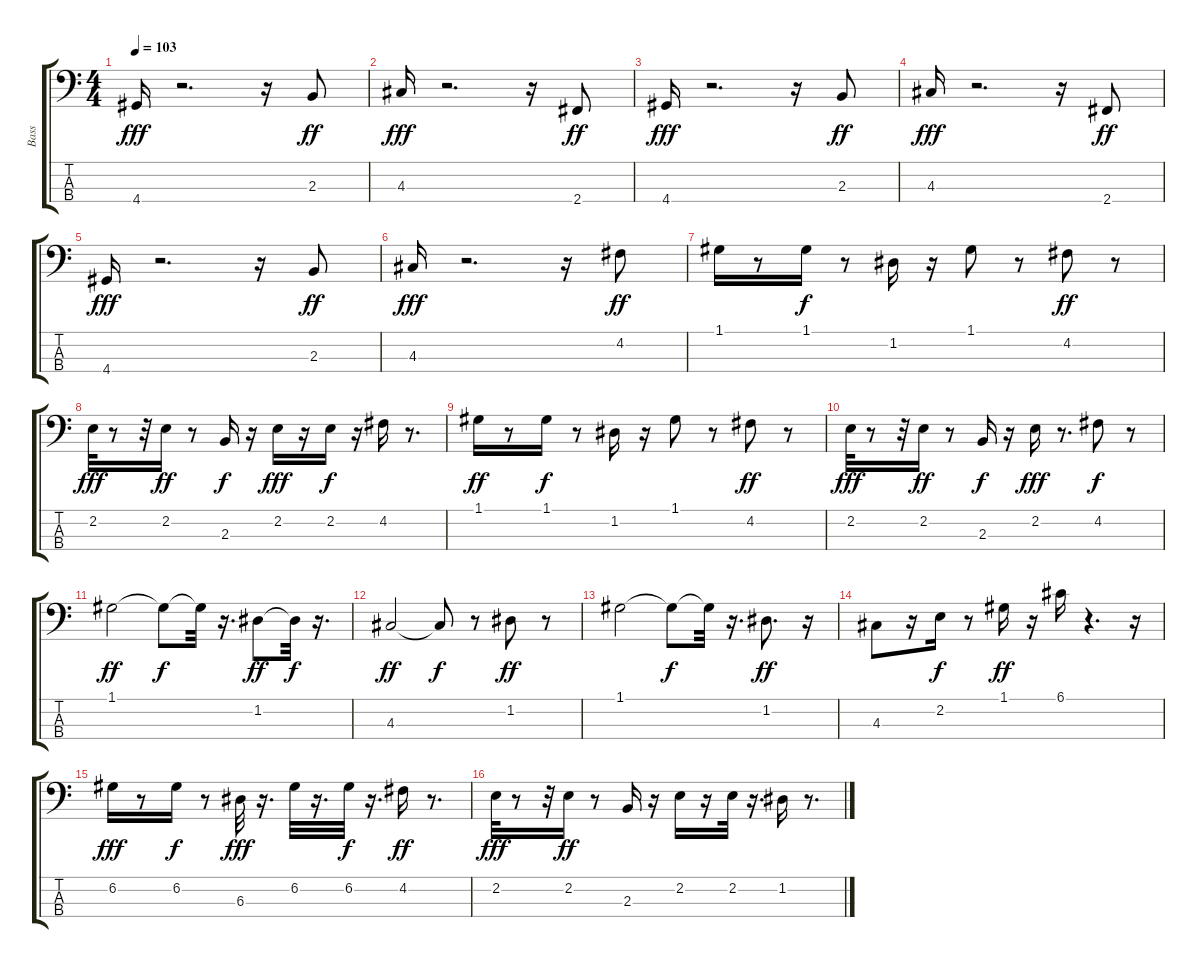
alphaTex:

\track ("Bass" "Bass") {instrument electricbassfinger}
\staff {score tabs}
\tuning (G2 D2 A1 E1) {hide}
\ts (4 4)
\tempo 103
\clef f4
\ks c
4.4.16{dy fff} r.2{d} r.16 2.3.8{dy ff} |
4.3.16{dy fff} r.2{d} r.16 2.4.8{dy ff} |
4.4.16{dy fff} r.2{d} r.16 2.3.8{dy ff} |
4.3.16{dy fff} r.2{d} r.16 2.4.8{dy ff} |
4.4.16{dy fff} r.2{d} r.16 2.3.8{dy ff} |
4.3.16{dy fff} r.2{d} r.16 4.2.8{dy ff} |
1.1.16 r.8 1.1.16{dy f} r.8 1.2.16 r.16 1.1.8 r.8 4.2.8{dy ff} r.8 |
2.2.32{dy fff} r.8 r.32 2.2.16{dy ff} r.8 2.3.16{dy f} r.16 2.2.16{dy fff} r.16 2.2.16{dy f} r.16 4.2.16 r.8{d} |
1.1.16{dy ff} r.8 1.1.16{dy f} r.8 1.2.16 r.16 1.1.8 r.8 4.2.8{dy ff} r.8 |
2.2.32{dy fff} r.8 r.32 2.2.16{dy ff} r.8 2.3.16{dy f} r.16 2.2.16{dy fff} r.8{d} 4.2.8{dy f} r.8 |
1.1.2{dy ff} 1.1{t}.8{dy f} 1.1{t}.32 r.16{d} 1.2.8{dy ff} 1.2{t}.32{dy f} r.16{d} |
4.3.2{dy ff} 4.3{t}.8{dy f} r.8 1.2.8{dy ff} r.8 |
1.1.2 1.1{t}.8{dy f} 1.1{t}.32 r.16{d} 1.2.8{d dy ff} r.16 |
4.3.8 r.16 2.2.16{dy f} r.8 1.1.16{dy ff} r.16 6.1.16 r.4{d} r.16 |
6.2.16{dy fff} r.8 6.2.16{dy f} r.8 6.3.32{dy fff} r.16{d} 6.2.32 r.16{d} 6.2.32{dy f} r.16{d} 4.2.16{dy ff} r.8{d} |
2.2.32{dy fff} r.8 r.32 2.2.16{dy ff} r.8 2.3.16 r.16 2.2.16 r.16 2.2.32 r.16{d} 1.2.16 r.8{d}
